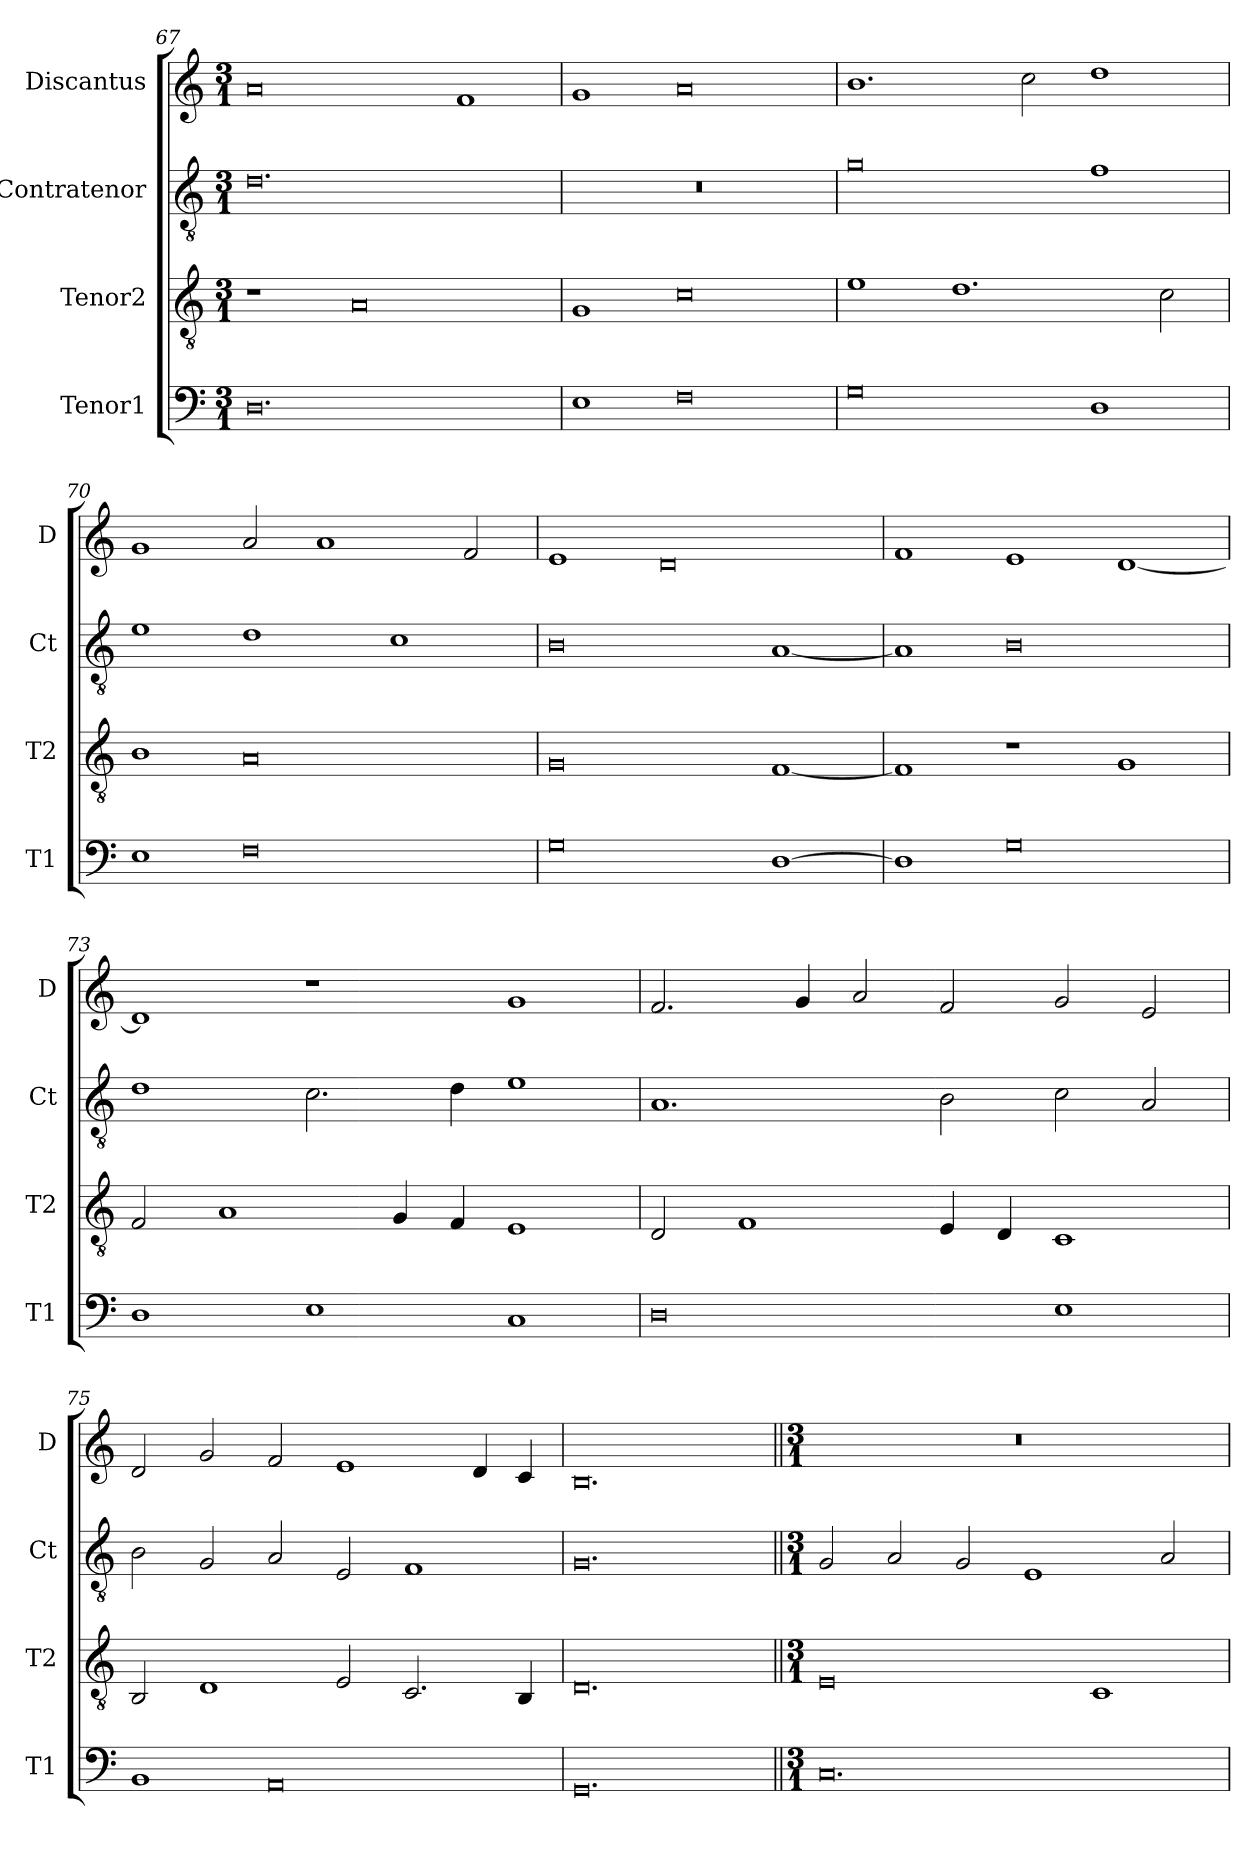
**kern	**kern	**kern	**kern
*part4	*part3	*part2	*part1
*staff4	*staff3	*staff2	*staff1
*I"Tenor1	*I"Tenor2	*I"Contratenor	*I"Discantus
*I'T1	*I'T2	*I'Ct	*I'D
*clefF4	*clefGv2	*clefGv2	*clefG2
*k[]	*k[]	*k[]	*k[]
*M3/1	*M3/1	*M3/1	*M3/1
=67	=67	=67	=67
0.D	1r	0.d	0a
.	0A	.	.
.	.	.	1f
=68	=68	=68	=68
1E	1G	0.r	1g
0F	0c	.	0a
=69	=69	=69	=69
0G	1e	0g	1.b
.	1.d	.	.
.	.	.	2cc\
1D	.	1f	1dd
.	2c\	.	.
=70	=70	=70	=70
1E	1B	1e	1g
0F	0A	1d	2a/
.	.	.	1a
.	.	1c	.
.	.	.	2f/
=71	=71	=71	=71
0G	0G	0B	1e
.	.	.	0d
[1D	[1F	[1A	.
=72	=72	=72	=72
1D]	1F]	1A]	1f
0G	1r	0B	1e
.	1G	.	[1d
=73	=73	=73	=73
1D	2F/	1d	1d]
.	1A	.	.
1E	.	2.c\	1r
.	4G/	.	.
.	4F/	4d\	.
1C	1E	1e	1g
=74	=74	=74	=74
0D	2D/	1.A	2.f/
.	1F	.	.
.	.	.	4g/
.	.	.	2a/
.	4E/	2B\	2f/
.	4D/	.	.
1E	1C	2c\	2g/
.	.	2A/	2e/
=75	=75	=75	=75
1BB	2BB/	2B\	2d/
.	1D	2G/	2g/
0AA	.	2A/	2f/
.	2E/	2E/	1e
.	2.C/	1F	.
.	.	.	4d/
.	4BB/	.	4c/
=76	=76	=76	=76
0.GG	0.D	0.G	0.B
!!LO:LB:g=z
=77||	=77||	=77||	=77||
*k[]	*k[]	*k[]	*k[]
*M3/1	*M3/1	*M3/1	*M3/1
0.C	0E	2G/	0.r
.	.	2A/	.
.	.	2G/	.
.	.	1E	.
.	1C	.	.
.	.	2A/	.
=	=	=	=
*-	*-	*-	*-
